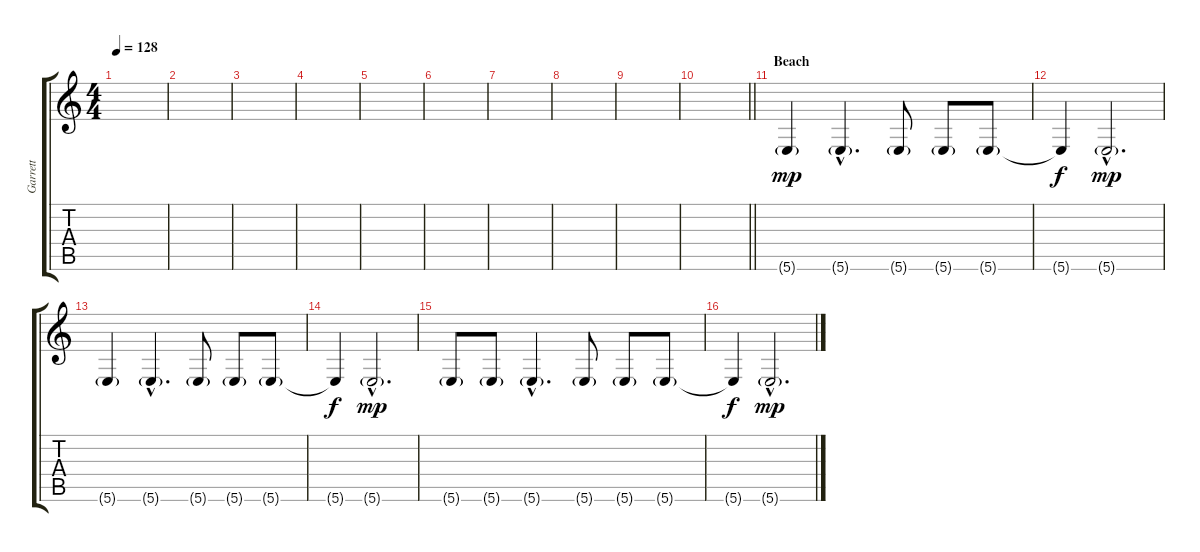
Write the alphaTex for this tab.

\track ("Garrett" "Garrett") {instrument distortionguitar}
\staff {score tabs}
\tuning (Eb4 B3 Gb3 B2 Gb2 B1) {hide}
\ts (4 4)
\tempo 128
\clef g2
\ks c
|
|
|
|
|
|
|
|
|
\barLineRight lightlight
|
\section ("" "Beach")
5.6{g}.4{dy mp volume 7 instrument acousticguitarnylon} 5.6{g hac}.4{d} 5.6{g}.8 5.6{g}.8 5.6{g}.8 |
5.6{t}.4{dy f} 5.6{g hac}.2{d dy mp} |
5.6{g}.4 5.6{g hac}.4{d} 5.6{g}.8 5.6{g}.8 5.6{g}.8 |
5.6{t}.4{dy f} 5.6{g hac}.2{d dy mp} |
5.6{g}.8 5.6{g}.8 5.6{g hac}.4{d} 5.6{g}.8 5.6{g}.8 5.6{g}.8 |
5.6{t}.4{dy f} 5.6{g hac}.2{d dy mp}
